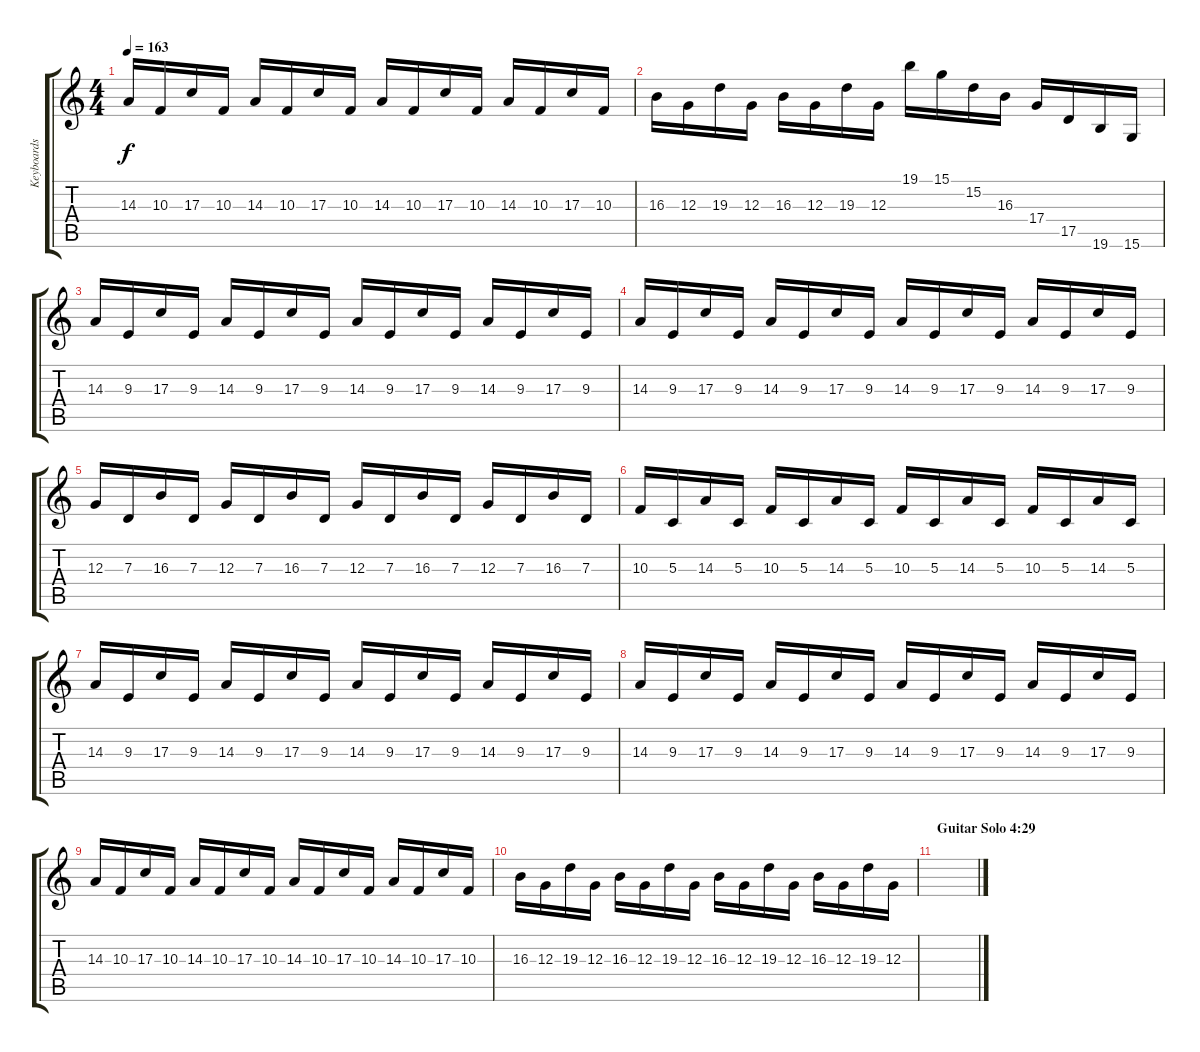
\track ("Keyboards" "Keyboards") {instrument synthbrass1}
\staff {score tabs}
\tuning (E4 B3 G3 D3 A2 E2) {hide}
\ts (4 4)
\tempo 163
\clef g2
\ks c
14.3.16{dy f} 10.3.16 17.3.16 10.3.16 14.3.16 10.3.16 17.3.16 10.3.16 14.3.16 10.3.16 17.3.16 10.3.16 14.3.16 10.3.16 17.3.16 10.3.16 |
16.3.16 12.3.16 19.3.16 12.3.16 16.3.16 12.3.16 19.3.16 12.3.16 19.1.16 15.1.16 15.2.16 16.3.16 17.4.16 17.5.16 19.6.16 15.6.16 |
14.3.16 9.3.16 17.3.16 9.3.16 14.3.16 9.3.16 17.3.16 9.3.16 14.3.16 9.3.16 17.3.16 9.3.16 14.3.16 9.3.16 17.3.16 9.3.16 |
14.3.16 9.3.16 17.3.16 9.3.16 14.3.16 9.3.16 17.3.16 9.3.16 14.3.16 9.3.16 17.3.16 9.3.16 14.3.16 9.3.16 17.3.16 9.3.16 |
12.3.16 7.3.16 16.3.16 7.3.16 12.3.16 7.3.16 16.3.16 7.3.16 12.3.16 7.3.16 16.3.16 7.3.16 12.3.16 7.3.16 16.3.16 7.3.16 |
10.3.16 5.3.16 14.3.16 5.3.16 10.3.16 5.3.16 14.3.16 5.3.16 10.3.16 5.3.16 14.3.16 5.3.16 10.3.16 5.3.16 14.3.16 5.3.16 |
14.3.16 9.3.16 17.3.16 9.3.16 14.3.16 9.3.16 17.3.16 9.3.16 14.3.16 9.3.16 17.3.16 9.3.16 14.3.16 9.3.16 17.3.16 9.3.16 |
14.3.16 9.3.16 17.3.16 9.3.16 14.3.16 9.3.16 17.3.16 9.3.16 14.3.16 9.3.16 17.3.16 9.3.16 14.3.16 9.3.16 17.3.16 9.3.16 |
14.3.16 10.3.16 17.3.16 10.3.16 14.3.16 10.3.16 17.3.16 10.3.16 14.3.16 10.3.16 17.3.16 10.3.16 14.3.16 10.3.16 17.3.16 10.3.16 |
16.3.16 12.3.16 19.3.16 12.3.16 16.3.16 12.3.16 19.3.16 12.3.16 16.3.16 12.3.16 19.3.16 12.3.16 16.3.16 12.3.16 19.3.16 12.3.16 |
\section ("" "Guitar Solo 4:29")
